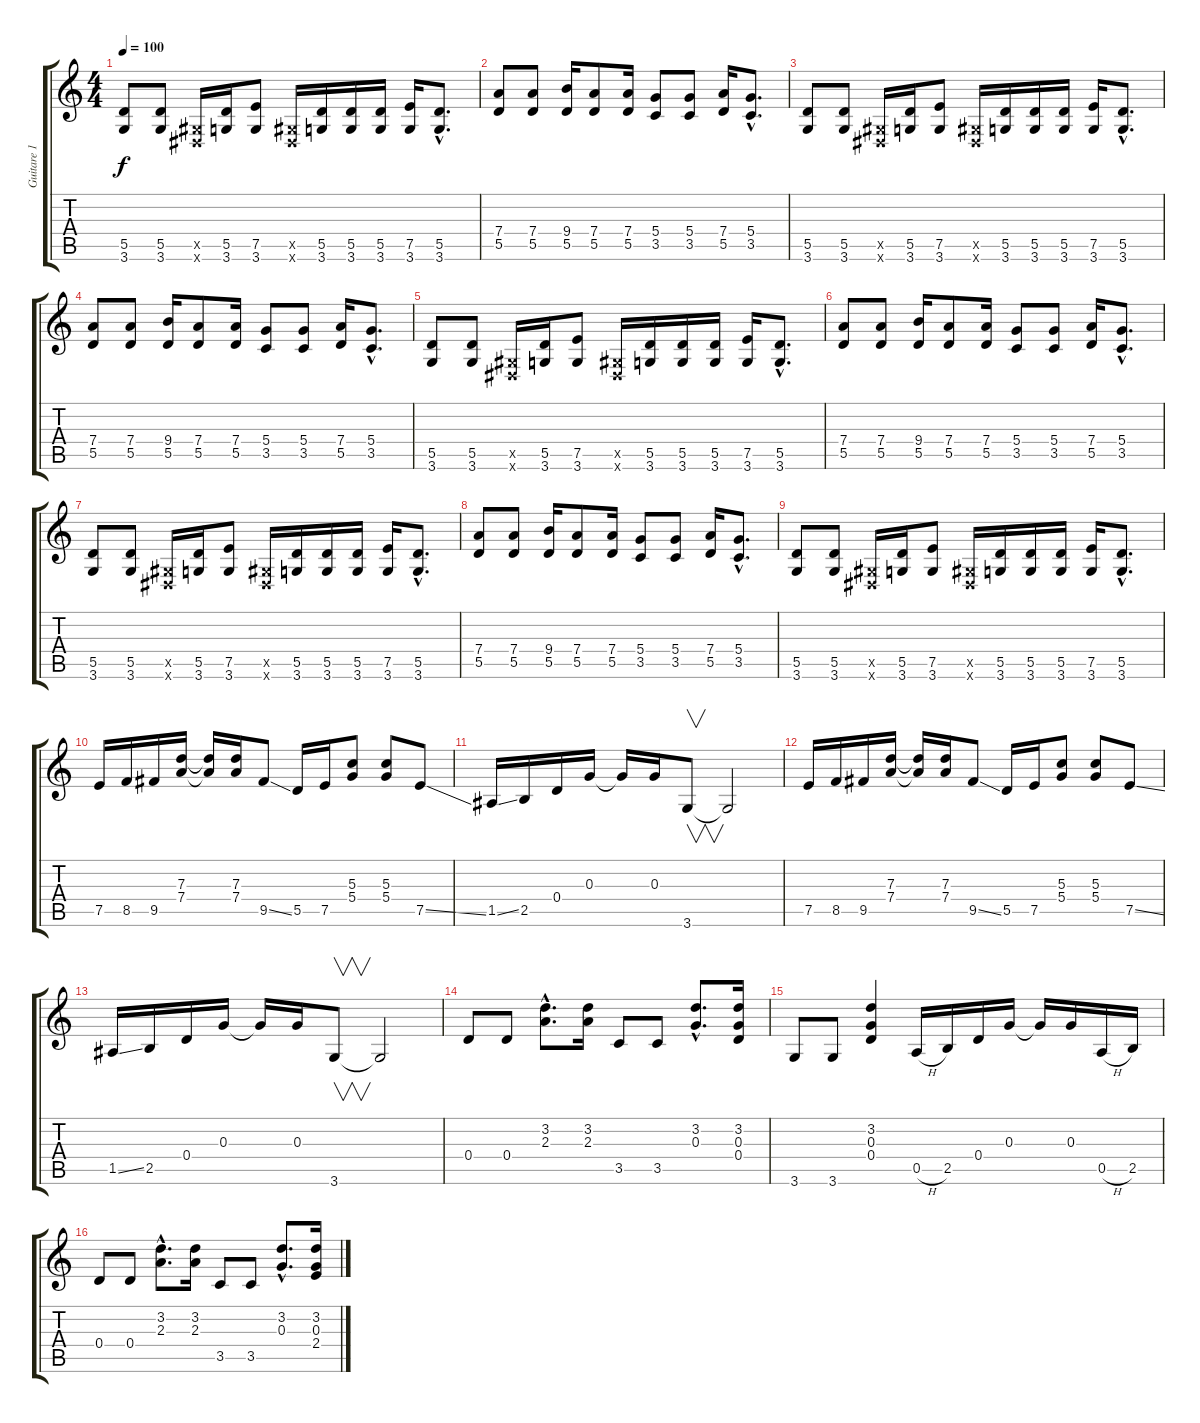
\track ("Guitare 1" "Guitare 1") {instrument electricguitarclean}
\staff {score tabs}
\tuning (E4 B3 G3 D3 A2 E2) {hide}
\ts (4 4)
\tempo 100
\clef g2
\ks c
(5.5 3.6).8{dy f} (5.5 3.6).8 (-1.5{x} -1.6{x}).16 (5.5 3.6).16 (7.5 3.6).8 (-1.5{x} -1.6{x}).16 (5.5 3.6).16 (5.5 3.6).16 (5.5 3.6).16 (7.5 3.6).16 (5.5{hac} 3.6{hac}).8{d} |
(7.4 5.5).8 (7.4 5.5).8 (9.4 5.5).16 (7.4 5.5).8 (7.4 5.5).16 (5.4 3.5).8 (5.4 3.5).8 (7.4 5.5).16 (5.4{hac} 3.5{hac}).8{d} |
(5.5 3.6).8 (5.5 3.6).8 (-1.5{x} -1.6{x}).16 (5.5 3.6).16 (7.5 3.6).8 (-1.5{x} -1.6{x}).16 (5.5 3.6).16 (5.5 3.6).16 (5.5 3.6).16 (7.5 3.6).16 (5.5{hac} 3.6{hac}).8{d} |
(7.4 5.5).8 (7.4 5.5).8 (9.4 5.5).16 (7.4 5.5).8 (7.4 5.5).16 (5.4 3.5).8 (5.4 3.5).8 (7.4 5.5).16 (5.4{hac} 3.5{hac}).8{d} |
(5.5 3.6).8 (5.5 3.6).8 (-1.5{x} -1.6{x}).16 (5.5 3.6).16 (7.5 3.6).8 (-1.5{x} -1.6{x}).16 (5.5 3.6).16 (5.5 3.6).16 (5.5 3.6).16 (7.5 3.6).16 (5.5{hac} 3.6{hac}).8{d} |
(7.4 5.5).8 (7.4 5.5).8 (9.4 5.5).16 (7.4 5.5).8 (7.4 5.5).16 (5.4 3.5).8 (5.4 3.5).8 (7.4 5.5).16 (5.4{hac} 3.5{hac}).8{d} |
(5.5 3.6).8 (5.5 3.6).8 (-1.5{x} -1.6{x}).16 (5.5 3.6).16 (7.5 3.6).8 (-1.5{x} -1.6{x}).16 (5.5 3.6).16 (5.5 3.6).16 (5.5 3.6).16 (7.5 3.6).16 (5.5{hac} 3.6{hac}).8{d} |
(7.4 5.5).8 (7.4 5.5).8 (9.4 5.5).16 (7.4 5.5).8 (7.4 5.5).16 (5.4 3.5).8 (5.4 3.5).8 (7.4 5.5).16 (5.4{hac} 3.5{hac}).8{d} |
(5.5 3.6).8 (5.5 3.6).8 (-1.5{x} -1.6{x}).16 (5.5 3.6).16 (7.5 3.6).8 (-1.5{x} -1.6{x}).16 (5.5 3.6).16 (5.5 3.6).16 (5.5 3.6).16 (7.5 3.6).16 (5.5{hac} 3.6{hac}).8{d} |
7.5.16 8.5.16 9.5.16 (7.3 7.4).16 (7.3{t} 7.4{t}).16 (7.3 7.4).16 9.5{ss}.8 5.5.16 7.5.16 (5.3 5.4).8 (5.3 5.4).8 7.5{ss}.8 |
1.5{ss}.16 2.5.16 0.4.16 0.3.16 0.3{t}.16 0.3.16 3.6.8{v} 3.6{t}.2 |
7.5.16 8.5.16 9.5.16 (7.3 7.4).16 (7.3{t} 7.4{t}).16 (7.3 7.4).16 9.5{ss}.8 5.5.16 7.5.16 (5.3 5.4).8 (5.3 5.4).8 7.5{ss}.8 |
1.5{ss}.16 2.5.16 0.4.16 0.3.16 0.3{t}.16 0.3.16 3.6.8{v} 3.6{t}.2 |
0.4.8 0.4.8 (3.2{hac} 2.3{hac}).8{d} (3.2 2.3).16 3.5.8 3.5.8 (3.2{hac} 0.3{hac}).8{d} (3.2 0.3 0.4).16 |
3.6.8 3.6.8 (3.2 0.3 0.4).4 0.5{h}.16 2.5.16 0.4.16 0.3.16 0.3{t}.16 0.3.16 0.5{h}.16 2.5.16 |
0.4.8 0.4.8 (3.2{hac} 2.3{hac}).8{d} (3.2 2.3).16 3.5.8 3.5.8 (3.2{hac} 0.3{hac}).8{d} (3.2 0.3 2.4).16
